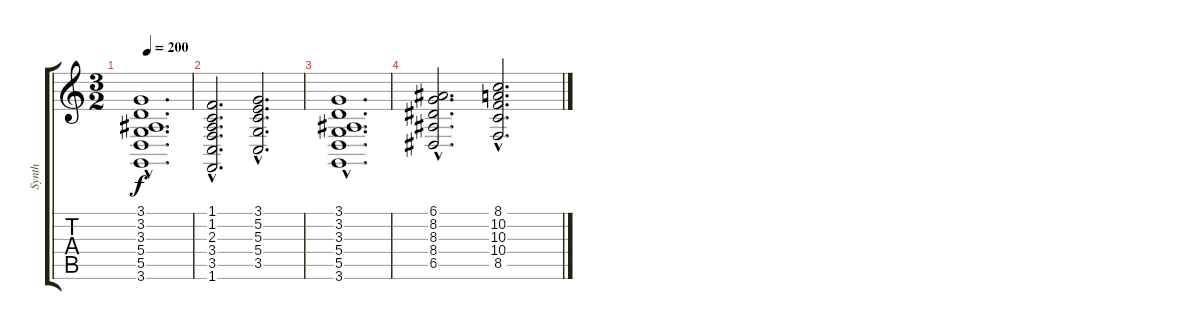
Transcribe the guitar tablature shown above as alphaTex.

\track ("Synth" "Synth") {instrument pad2warm}
\staff {score tabs}
\tuning (E4 B3 G3 D3 A2 E2) {hide}
\ts (3 2)
\tempo 200
\clef g2
\ks c
(3.1{hac} 3.2{hac} 3.3{hac} 5.4{hac} 5.5{hac} 3.6{hac}).1{d dy f} |
(1.1{hac} 1.2{hac} 2.3{hac} 3.4{hac} 3.5{hac} 1.6{hac}).2{d} (3.1{hac} 5.2{hac} 5.3{hac} 5.4{hac} 3.5{hac}).2{d} |
(3.1{hac} 3.2{hac} 3.3{hac} 5.4{hac} 5.5{hac} 3.6{hac}).1{d} |
(6.1{hac} 8.2{hac} 8.3{hac} 8.4{hac} 6.5{hac}).2{d} (8.1{hac} 10.2{hac} 10.3{hac} 10.4{hac} 8.5{hac}).2{d}
